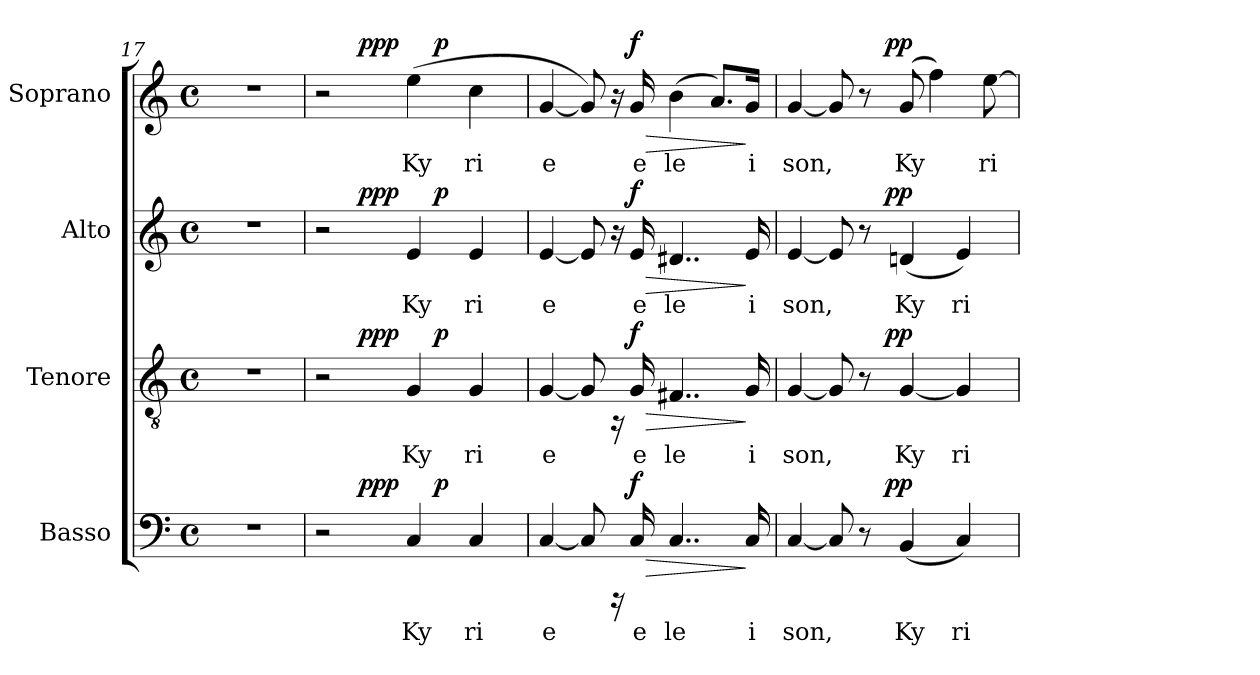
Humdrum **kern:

**kern	**text	**dynam	**kern	**text	**dynam	**kern	**text	**dynam	**kern	**text	**dynam
*part4	*part4	*part4	*part3	*part3	*part3	*part2	*part2	*part2	*part1	*part1	*part1
*staff4	*staff4	*staff4	*staff3	*staff3	*staff3	*staff2	*staff2	*staff2	*staff1	*staff1	*staff1
*I"Basso	*	*	*I"Tenore	*	*	*I"Alto	*	*	*I"Soprano	*	*
*clefF4	*	*	*clefGv2	*	*	*clefG2	*	*	*clefG2	*	*
*M4/4	*	*	*M4/4	*	*	*M4/4	*	*	*M4/4	*	*
*met(c)	*	*	*met(c)	*	*	*met(c)	*	*	*met(c)	*	*
=17	=17	=17	=17	=17	=17	=17	=17	=17	=17	=17	=17
1r	.	.	1r	.	.	1r	.	.	1r	.	.
=18	=18	=18	=18	=18	=18	=18	=18	=18	=18	=18	=18
*^	*	*	*^	*	*	*^	*	*	*^	*	*
*	*^	*	*	*	*^	*	*	*	*^	*	*	*	*^	*	*
2r	8ryy	2ryy	.	.	2r	8ryy	2ryy	.	.	2r	8ryy	2ryy	.	.	2r	8ryy	2ryy	.	.
.	32.ryy	.	.	.	.	32.ryy	.	.	.	.	32.ryy	.	.	.	.	32.ryy	.	.	.
!	!	!	!	!LO:DY:a	!	!	!	!	!LO:DY:a	!	!	!	!	!LO:DY:a	!	!	!	!	!LO:DY:a
.	2ryy	.	.	ppp	.	2ryy	.	.	ppp	.	2ryy	.	.	ppp	.	2ryy	.	.	ppp
!	!	!	!LO:LY:b:cj	!	!	!	!	!LO:LY:b:cj	!	!	!	!	!LO:LY:b:cj	!	!	!	!	!LO:LY:b:cj	!
4C/	.	8ryy	Ky	.	4G/	.	8ryy	Ky	.	4e/	.	8ryy	Ky	.	(>4ee\	.	8ryy	Ky	.
!	!	!	!	!LO:DY:a	!	!	!	!	!LO:DY:a	!	!	!	!	!LO:DY:a	!	!	!	!	!LO:DY:a
.	.	4.ryy	.	p	.	.	4.ryy	.	p	.	.	4.ryy	.	p	.	.	4.ryy	.	p
.	4ryy	.	.	.	.	4ryy	.	.	.	.	4ryy	.	.	.	.	4ryy	.	.	.
!	!	!	!LO:LY:b:cj	!	!	!	!	!LO:LY:b:cj	!	!	!	!	!LO:LY:b:cj	!	!	!	!	!LO:LY:b:cj	!
4C/	.	.	ri	.	4G/	.	.	ri	.	4e/	.	.	ri	.	4cc\	.	.	ri	.
.	16ryy	.	.	.	.	16ryy	.	.	.	.	16ryy	.	.	.	.	16ryy	.	.	.
.	64ryy	.	.	.	.	64ryy	.	.	.	.	64ryy	.	.	.	.	64ryy	.	.	.
=19	=19	=19	=19	=19	=19	=19	=19	=19	=19	=19	=19	=19	=19	=19	=19	=19	=19	=19	=19
!	!	!	!LO:LY:b:cj	!	!	!	!	!LO:LY:b:cj	!	!	!	!	!LO:LY:b:cj	!	!	!	!	!LO:LY:b:cj	!
*v	*v	*v	*	*	*	*	*	*	*	*v	*v	*v	*	*	*v	*v	*v	*	*
*	*	*	*v	*v	*v	*	*	*	*	*	*	*	*
[<4C/	e	.	[<4G/	e	.	[<4e/	e	.	[<4g/	e	.
8C/]	.	.	8G/]	.	.	8e/]	.	.	8g/])	.	.
16rEEE	.	.	16rAA	.	.	16ra	.	.	16ra	.	.
!	!LO:LY:b:cj	!LO:HP:b	!	!LO:LY:b:cj	!LO:HP:b	!	!LO:LY:b:cj	!LO:HP:b	!	!LO:LY:b:cj	!LO:HP:b
!	!	!LO:DY:n=1:a	!	!	!LO:DY:n=1:a	!	!	!LO:DY:n=1:a	!	!	!LO:DY:n=1:a
16C/	e	> f	16G/	e	> f	16e/	e	> f	16g/	e	> f
!	!LO:LY:b:cj	!	!	!LO:LY:b:cj	!	!	!LO:LY:b:cj	!	!	!LO:LY:b:cj	!
4..C/	le	.	4..F#X/	le	.	4..d#X/	le	.	(>4b\	le	.
.	.	.	.	.	.	.	.	.	8.a/L)	.	.
!	!LO:LY:b:cj	!	!	!LO:LY:b:cj	!	!	!LO:LY:b:cj	!	!	!LO:LY:b:cj	!
16C/	i	]	16G/	i	]	16e/	i	]	16g/Jk	i	]
=20	=20	=20	=20	=20	=20	=20	=20	=20	=20	=20	=20
!	!LO:LY:b	!	!	!LO:LY:b	!	!	!LO:LY:b	!	!	!LO:LY:b	!
*^	*	*	*^	*	*	*^	*	*	*^	*	*
[<4C/	4ryy	son,	.	[<4G/	4ryy	son,	.	[<4e/	4ryy	son,	.	[<4g/	4ryy	son,	.
8C/]	8ryy	.	.	8G/]	8ryy	.	.	8e/]	8ryy	.	.	8g/]	8ryy	.	.
8r	16ryy	.	.	8r	16ryy	.	.	8r	16ryy	.	.	8r	16ryy	.	.
.	64ryy	.	.	.	64ryy	.	.	.	64ryy	.	.	.	64ryy	.	.
!	!	!	!LO:DY:a	!	!	!	!LO:DY:a	!	!	!	!LO:DY:a	!	!	!	!LO:DY:a
.	2ryy	.	pp	.	2ryy	.	pp	.	2ryy	.	pp	.	2ryy	.	pp
!	!	!LO:LY:b:cj	!	!	!	!LO:LY:b:cj	!	!	!	!LO:LY:b:cj	!	!	!	!LO:LY:b	!
(<4BB/	.	Ky	.	[<4G/	.	Ky	.	(<4dn/	.	Ky	.	(>8g/	.	Ky	.
.	.	.	.	.	.	.	.	.	.	.	.	4ff\)	.	.	.
!	!	!LO:LY:b:cj	!	!	!	!LO:LY:b:cj	!	!	!	!LO:LY:b:cj	!	!	!	!	!
4C/)	.	ri	.	4G/]	.	ri	.	4e/)	.	ri	.	.	.	.	.
!	!	!	!	!	!	!	!	!	!	!	!	!	!	!LO:LY:b:cj	!
.	.	.	.	.	.	.	.	.	.	.	.	[>8ee\	.	ri	.
.	32.ryy	.	.	.	32.ryy	.	.	.	32.ryy	.	.	.	32.ryy	.	.
*v	*v	*	*	*	*	*	*	*v	*v	*	*	*v	*v	*	*
*	*	*	*v	*v	*	*	*	*	*	*	*	*
=	=	=	=	=	=	=	=	=	=	=	=
*-	*-	*-	*-	*-	*-	*-	*-	*-	*-	*-	*-
